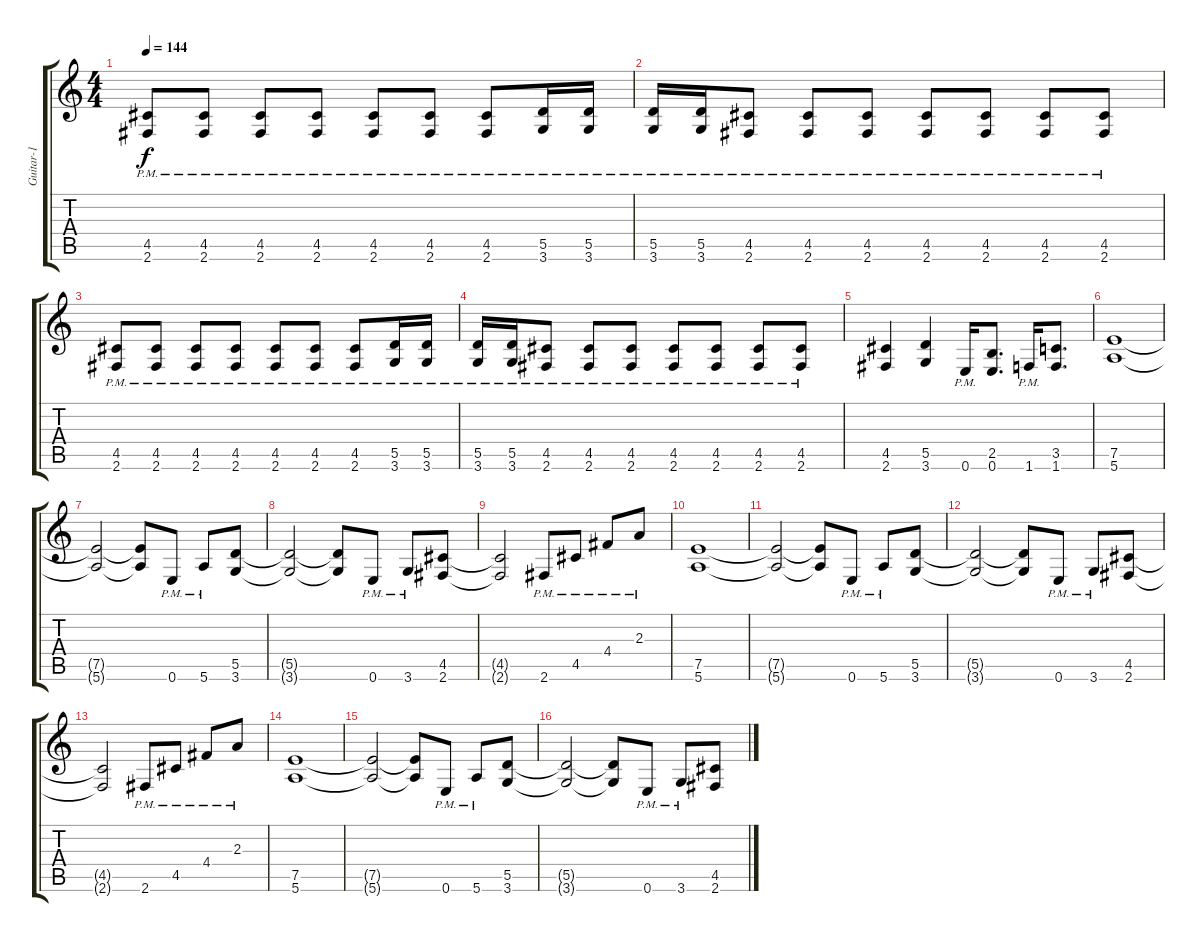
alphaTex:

\track ("Guitar-1" "Guitar-1") {instrument distortionguitar}
\staff {score tabs}
\tuning (E4 B3 G3 D3 A2 E2) {hide}
\ts (4 4)
\tempo 144
\clef g2
\ks c
(4.5{pm} 2.6{pm}).8{dy f} (4.5{pm} 2.6{pm}).8 (4.5{pm} 2.6{pm}).8 (4.5{pm} 2.6{pm}).8 (4.5{pm} 2.6{pm}).8 (4.5{pm} 2.6{pm}).8 (4.5{pm} 2.6{pm}).8 (5.5{pm} 3.6{pm}).16 (5.5{pm} 3.6{pm}).16 |
(5.5{pm} 3.6{pm}).16 (5.5{pm} 3.6{pm}).16 (4.5{pm} 2.6{pm}).8 (4.5{pm} 2.6{pm}).8 (4.5{pm} 2.6{pm}).8 (4.5{pm} 2.6{pm}).8 (4.5{pm} 2.6{pm}).8 (4.5{pm} 2.6{pm}).8 (4.5{pm} 2.6{pm}).8 |
(4.5{pm} 2.6{pm}).8 (4.5{pm} 2.6{pm}).8 (4.5{pm} 2.6{pm}).8 (4.5{pm} 2.6{pm}).8 (4.5{pm} 2.6{pm}).8 (4.5{pm} 2.6{pm}).8 (4.5{pm} 2.6{pm}).8 (5.5{pm} 3.6{pm}).16 (5.5{pm} 3.6{pm}).16 |
(5.5{pm} 3.6{pm}).16 (5.5{pm} 3.6{pm}).16 (4.5{pm} 2.6{pm}).8 (4.5{pm} 2.6{pm}).8 (4.5{pm} 2.6{pm}).8 (4.5{pm} 2.6{pm}).8 (4.5{pm} 2.6{pm}).8 (4.5{pm} 2.6{pm}).8 (4.5{pm} 2.6{pm}).8 |
(4.5 2.6).4 (5.5 3.6).4 0.6{pm}.16 (2.5 0.6).8{d} 1.6{pm}.16 (3.5 1.6).8{d} |
(7.5 5.6).1 |
(7.5{t} 5.6{t}).2 (7.5{t} 5.6{t}).8 0.6{pm}.8 5.6{pm}.8 (5.5 3.6).8 |
(5.5{t} 3.6{t}).2 (5.5{t} 3.6{t}).8 0.6{pm}.8 3.6{pm}.8 (4.5 2.6).8 |
(4.5{t} 2.6{t}).2 2.6{pm}.8 4.5{pm}.8 4.4{pm}.8 2.3{pm}.8 |
(7.5 5.6).1 |
(7.5{t} 5.6{t}).2 (7.5{t} 5.6{t}).8 0.6{pm}.8 5.6{pm}.8 (5.5 3.6).8 |
(5.5{t} 3.6{t}).2 (5.5{t} 3.6{t}).8 0.6{pm}.8 3.6{pm}.8 (4.5 2.6).8 |
(4.5{t} 2.6{t}).2 2.6{pm}.8 4.5{pm}.8 4.4{pm}.8 2.3{pm}.8 |
(7.5 5.6).1 |
(7.5{t} 5.6{t}).2 (7.5{t} 5.6{t}).8 0.6{pm}.8 5.6{pm}.8 (5.5 3.6).8 |
(5.5{t} 3.6{t}).2 (5.5{t} 3.6{t}).8 0.6{pm}.8 3.6{pm}.8 (4.5 2.6).8
